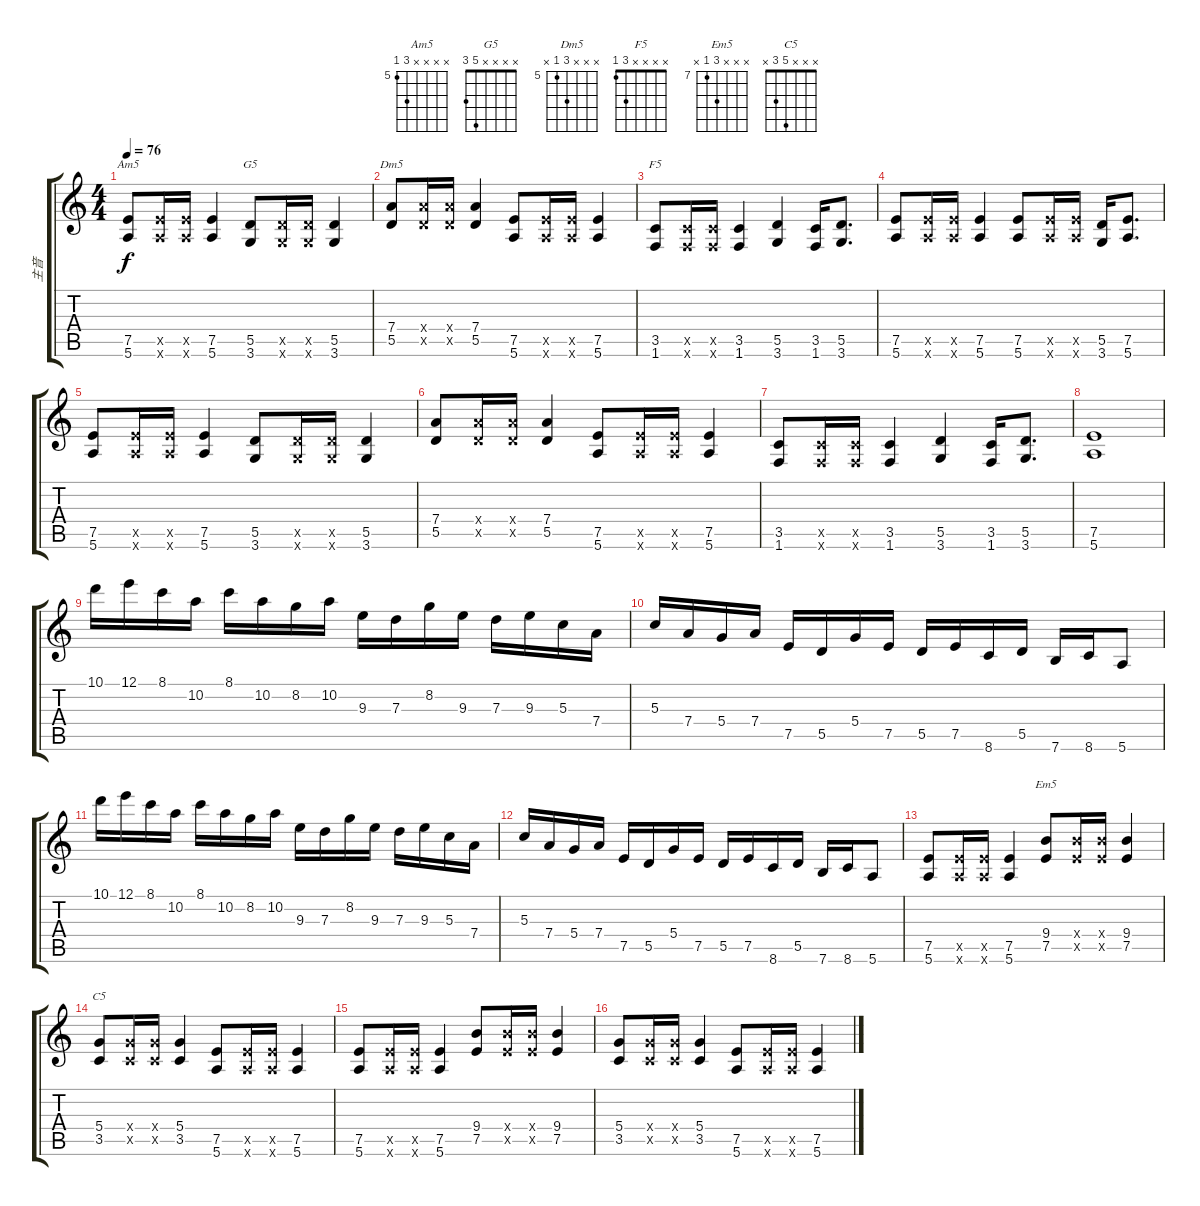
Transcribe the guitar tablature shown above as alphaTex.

\track ("主音" "主音") {instrument distortionguitar}
\staff {score tabs}
\tuning (E4 B3 G3 D3 A2 E2) {hide}
\chord ("Am5" x x x x 7 5) {firstfret 5}
\chord ("G5" x x x x 5 3)
\chord ("Dm5" x x x 7 5 x) {firstfret 5}
\chord ("F5" x x x x 3 1)
\chord ("Em5" x x x 9 7 x) {firstfret 7}
\chord ("C5" x x x 5 3 x)
\ts (4 4)
\tempo 76
\clef g2
\ks c
(7.5 5.6).8{ch "Am5" dy f} (7.5{x} 5.6{x}).16 (7.5{x} 5.6{x}).16 (7.5 5.6).4 (5.5 3.6).8{ch "G5"} (5.5{x} 3.6{x}).16 (5.5{x} 3.6{x}).16 (5.5 3.6).4 |
(7.4 5.5).8{ch "Dm5"} (7.4{x} 5.5{x}).16 (7.4{x} 5.5{x}).16 (7.4 5.5).4 (7.5 5.6).8 (7.5{x} 5.6{x}).16 (7.5{x} 5.6{x}).16 (7.5 5.6).4 |
(3.5 1.6).8{ch "F5"} (3.5{x} 1.6{x}).16 (3.5{x} 1.6{x}).16 (3.5 1.6).4 (5.5 3.6).4 (3.5 1.6).16 (5.5 3.6).8{d} |
(7.5 5.6).8 (7.5{x} 5.6{x}).16 (7.5{x} 5.6{x}).16 (7.5 5.6).4 (7.5 5.6).8 (7.5{x} 5.6{x}).16 (7.5{x} 5.6{x}).16 (5.5 3.6).16 (7.5 5.6).8{d} |
(7.5 5.6).8 (7.5{x} 5.6{x}).16 (7.5{x} 5.6{x}).16 (7.5 5.6).4 (5.5 3.6).8 (5.5{x} 3.6{x}).16 (5.5{x} 3.6{x}).16 (5.5 3.6).4 |
(7.4 5.5).8 (7.4{x} 5.5{x}).16 (7.4{x} 5.5{x}).16 (7.4 5.5).4 (7.5 5.6).8 (7.5{x} 5.6{x}).16 (7.5{x} 5.6{x}).16 (7.5 5.6).4 |
(3.5 1.6).8 (3.5{x} 1.6{x}).16 (3.5{x} 1.6{x}).16 (3.5 1.6).4 (5.5 3.6).4 (3.5 1.6).16 (5.5 3.6).8{d} |
(7.5 5.6).1 |
10.1.16 12.1.16 8.1.16 10.2.16 8.1.16 10.2.16 8.2.16 10.2.16 9.3.16 7.3.16 8.2.16 9.3.16 7.3.16 9.3.16 5.3.16 7.4.16 |
5.3.16 7.4.16 5.4.16 7.4.16 7.5.16 5.5.16 5.4.16 7.5.16 5.5.16 7.5.16 8.6.16 5.5.16 7.6.16 8.6.16 5.6.8 |
10.1.16 12.1.16 8.1.16 10.2.16 8.1.16 10.2.16 8.2.16 10.2.16 9.3.16 7.3.16 8.2.16 9.3.16 7.3.16 9.3.16 5.3.16 7.4.16 |
5.3.16 7.4.16 5.4.16 7.4.16 7.5.16 5.5.16 5.4.16 7.5.16 5.5.16 7.5.16 8.6.16 5.5.16 7.6.16 8.6.16 5.6.8 |
(7.5 5.6).8 (7.5{x} 5.6{x}).16 (7.5{x} 5.6{x}).16 (7.5 5.6).4 (9.4 7.5).8{ch "Em5"} (9.4{x} 7.5{x}).16 (9.4{x} 7.5{x}).16 (9.4 7.5).4 |
(5.4 3.5).8{ch "C5"} (5.4{x} 3.5{x}).16 (5.4{x} 3.5{x}).16 (5.4 3.5).4 (7.5 5.6).8 (7.5{x} 5.6{x}).16 (7.5{x} 5.6{x}).16 (7.5 5.6).4 |
(7.5 5.6).8 (7.5{x} 5.6{x}).16 (7.5{x} 5.6{x}).16 (7.5 5.6).4 (9.4 7.5).8 (9.4{x} 7.5{x}).16 (9.4{x} 7.5{x}).16 (9.4 7.5).4 |
(5.4 3.5).8 (5.4{x} 3.5{x}).16 (5.4{x} 3.5{x}).16 (5.4 3.5).4 (7.5 5.6).8 (7.5{x} 5.6{x}).16 (7.5{x} 5.6{x}).16 (7.5 5.6).4
